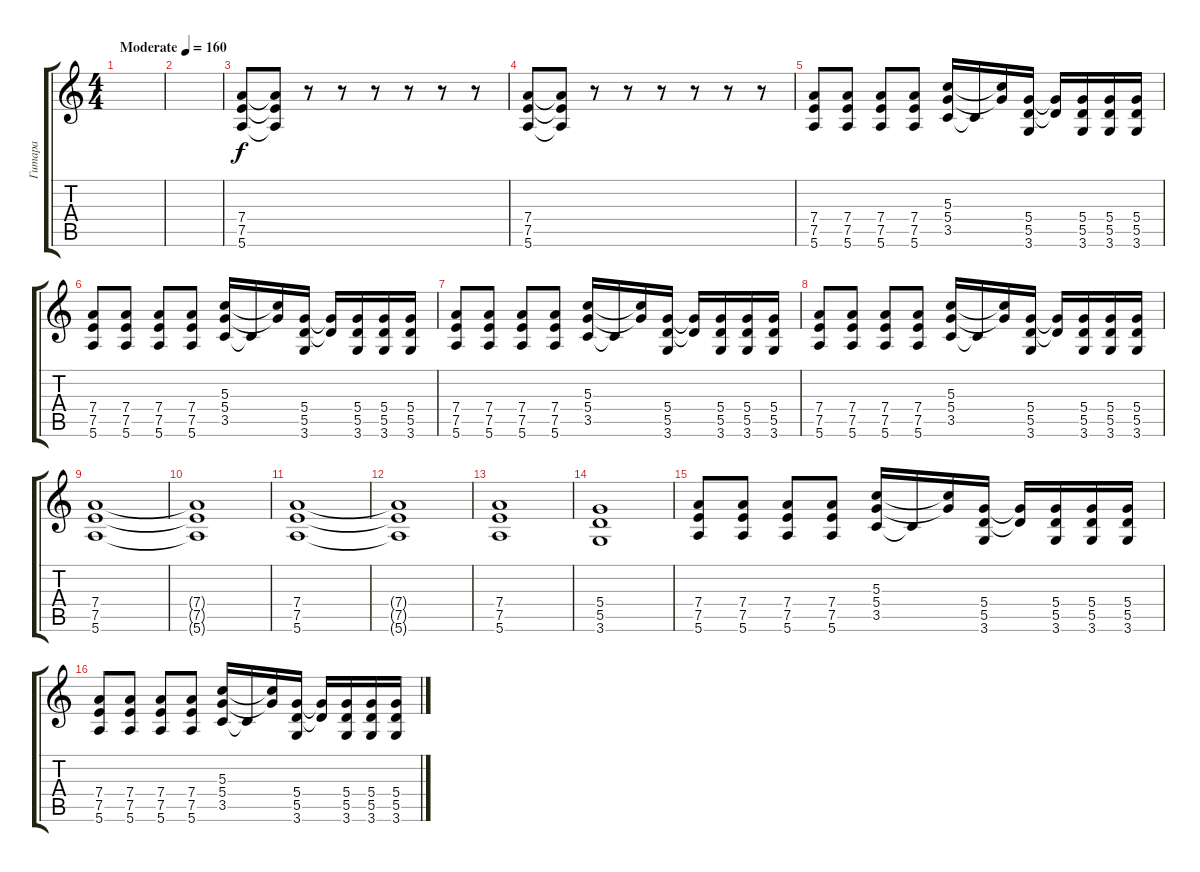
\track ("Гитара" "Гитара") {instrument distortionguitar}
\staff {score tabs}
\tuning (E4 B3 G3 D3 A2 E2) {hide}
\ts (4 4)
\tempo (160 "Moderate")
\clef g2
\ks c
|
|
(7.4 7.5 5.6).8 (7.4{t} 7.5{t} 5.6{t}).8 r.8 r.8 r.8 r.8 r.8 r.8 |
(7.4 7.5 5.6).8 (7.4{t} 7.5{t} 5.6{t}).8 r.8 r.8 r.8 r.8 r.8 r.8 |
(7.4 7.5 5.6).8 (7.4 7.5 5.6).8 (7.4 7.5 5.6).8 (7.4 7.5 5.6).8 (5.3 5.4 3.5).16 3.5{t}.16 (5.3{t} 5.4{t}).16 (5.4 5.5 3.6).16 (5.4{t} 5.5{t}).16 (5.4 5.5 3.6).16 (5.4 5.5 3.6).16 (5.4 5.5 3.6).16 |
(7.4 7.5 5.6).8 (7.4 7.5 5.6).8 (7.4 7.5 5.6).8 (7.4 7.5 5.6).8 (5.3 5.4 3.5).16 3.5{t}.16 (5.3{t} 5.4{t}).16 (5.4 5.5 3.6).16 (5.4{t} 5.5{t}).16 (5.4 5.5 3.6).16 (5.4 5.5 3.6).16 (5.4 5.5 3.6).16 |
(7.4 7.5 5.6).8 (7.4 7.5 5.6).8 (7.4 7.5 5.6).8 (7.4 7.5 5.6).8 (5.3 5.4 3.5).16 3.5{t}.16 (5.3{t} 5.4{t}).16 (5.4 5.5 3.6).16 (5.4{t} 5.5{t}).16 (5.4 5.5 3.6).16 (5.4 5.5 3.6).16 (5.4 5.5 3.6).16 |
(7.4 7.5 5.6).8 (7.4 7.5 5.6).8 (7.4 7.5 5.6).8 (7.4 7.5 5.6).8 (5.3 5.4 3.5).16 3.5{t}.16 (5.3{t} 5.4{t}).16 (5.4 5.5 3.6).16 (5.4{t} 5.5{t}).16 (5.4 5.5 3.6).16 (5.4 5.5 3.6).16 (5.4 5.5 3.6).16 |
(7.4 7.5 5.6).1 |
(7.4{t} 7.5{t} 5.6{t}).1 |
(7.4 7.5 5.6).1 |
(7.4{t} 7.5{t} 5.6{t}).1 |
(7.4 7.5 5.6).1 |
(5.4 5.5 3.6).1 |
(7.4 7.5 5.6).8 (7.4 7.5 5.6).8 (7.4 7.5 5.6).8 (7.4 7.5 5.6).8 (5.3 5.4 3.5).16 3.5{t}.16 (5.3{t} 5.4{t}).16 (5.4 5.5 3.6).16 (5.4{t} 5.5{t}).16 (5.4 5.5 3.6).16 (5.4 5.5 3.6).16 (5.4 5.5 3.6).16 |
(7.4 7.5 5.6).8 (7.4 7.5 5.6).8 (7.4 7.5 5.6).8 (7.4 7.5 5.6).8 (5.3 5.4 3.5).16 3.5{t}.16 (5.3{t} 5.4{t}).16 (5.4 5.5 3.6).16 (5.4{t} 5.5{t}).16 (5.4 5.5 3.6).16 (5.4 5.5 3.6).16 (5.4 5.5 3.6).16
